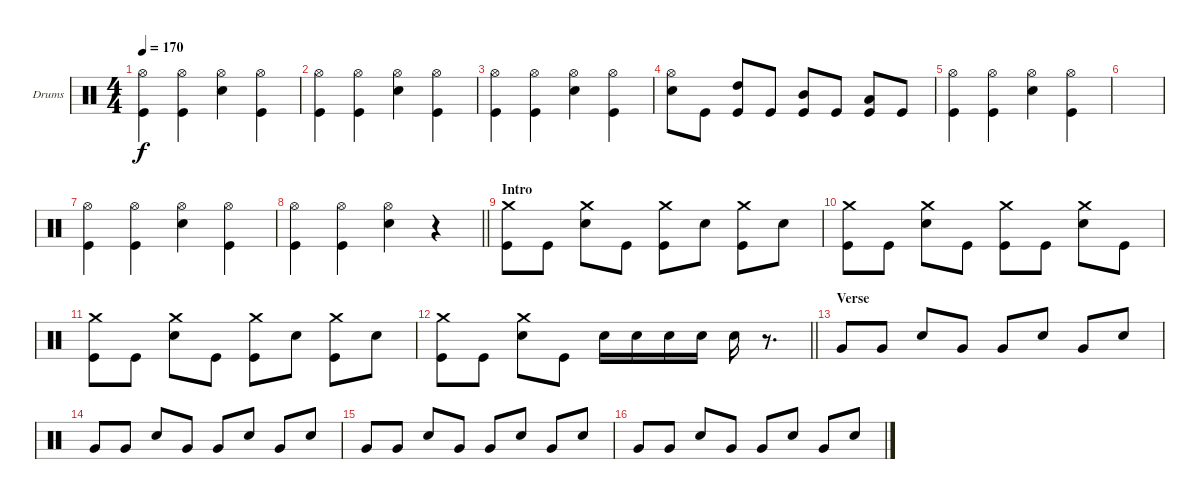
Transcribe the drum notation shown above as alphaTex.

\bracketExtendMode groupsimilarinstruments
\firstSystemTrackNameOrientation horizontal
\otherSystemsTrackNameOrientation horizontal
\track ("Drumkit" "Drums") {instrument percussion}
\staff {score}
\articulation defaults
\ts (4 4)
\tempo 170
\clef neutral
\ks c
("Hi-Hat (open)" "Kick (hit)").4{dy f} ("Hi-Hat (open)" "Kick (hit)").4 ("Hi-Hat (open)" "Snare (hit) 2").4 ("Hi-Hat (open)" "Kick (hit)").4 |
("Hi-Hat (open)" "Kick (hit)").4 ("Hi-Hat (open)" "Kick (hit)").4 ("Hi-Hat (open)" "Snare (hit) 2").4 ("Hi-Hat (open)" "Kick (hit)").4 |
("Hi-Hat (open)" "Kick (hit)").4 ("Hi-Hat (open)" "Kick (hit)").4 ("Hi-Hat (open)" "Snare (hit) 2").4 ("Hi-Hat (open)" "Kick (hit)").4 |
("Hi-Hat (open)" "Snare (hit) 2").8 "Kick (hit)".8 ("High Tom (hit)" "Kick (hit)").8 "Kick (hit)".8 ("Mid Tom (hit)" "Kick (hit)").8 "Kick (hit)".8 ("Low Tom (hit)" "Kick (hit)").8 "Kick (hit)".8 |
("Hi-Hat (open)" "Kick (hit)").4 ("Hi-Hat (open)" "Kick (hit)").4 ("Hi-Hat (open)" "Snare (hit) 2").4 ("Hi-Hat (open)" "Kick (hit)").4 |
|
("Hi-Hat (open)" "Kick (hit)").4 ("Hi-Hat (open)" "Kick (hit)").4 ("Hi-Hat (open)" "Snare (hit) 2").4 ("Hi-Hat (open)" "Kick (hit)").4 |
\barLineRight lightlight
("Hi-Hat (open)" "Kick (hit)").4 ("Hi-Hat (open)" "Kick (hit)").4 ("Hi-Hat (open)" "Snare (hit) 2").4 r.4 |
\section ("" "Intro")
("Crash medium (hit)" "Kick (hit)").8 "Kick (hit)".8 ("Crash medium (hit)" "Snare (hit) 2").8 "Kick (hit)".8 ("Crash medium (hit)" "Kick (hit)").8 "Snare (hit) 2".8 ("Crash medium (hit)" "Kick (hit)").8 "Snare (hit) 2".8 |
("Crash medium (hit)" "Kick (hit)").8 "Kick (hit)".8 ("Crash medium (hit)" "Snare (hit) 2").8 "Kick (hit)".8 ("Crash medium (hit)" "Kick (hit)").8 "Kick (hit)".8 ("Crash medium (hit)" "Snare (hit) 2").8 "Kick (hit)".8 |
("Crash medium (hit)" "Kick (hit)").8 "Kick (hit)".8 ("Crash medium (hit)" "Snare (hit) 2").8 "Kick (hit)".8 ("Crash medium (hit)" "Kick (hit)").8 "Snare (hit) 2".8 ("Crash medium (hit)" "Kick (hit)").8 "Snare (hit) 2".8 |
\barLineRight lightlight
("Crash medium (hit)" "Kick (hit)").8 "Kick (hit)".8 ("Crash medium (hit)" "Snare (hit) 2").8 "Kick (hit)".8 "Snare (hit) 2".16 "Snare (hit) 2".16 "Snare (hit) 2".16 "Snare (hit) 2".16 "Snare (hit) 2".16 r.8{d} |
\section ("" "Verse")
"Very Low Tom (hit)".8 "Very Low Tom (hit)".8 "Snare (hit) 2".8 "Very Low Tom (hit)".8 "Very Low Tom (hit)".8 "Snare (hit) 2".8 "Very Low Tom (hit)".8 "Snare (hit) 2".8 |
"Very Low Tom (hit)".8 "Very Low Tom (hit)".8 "Snare (hit) 2".8 "Very Low Tom (hit)".8 "Very Low Tom (hit)".8 "Snare (hit) 2".8 "Very Low Tom (hit)".8 "Snare (hit) 2".8 |
"Very Low Tom (hit)".8 "Very Low Tom (hit)".8 "Snare (hit) 2".8 "Very Low Tom (hit)".8 "Very Low Tom (hit)".8 "Snare (hit) 2".8 "Very Low Tom (hit)".8 "Snare (hit) 2".8 |
"Very Low Tom (hit)".8 "Very Low Tom (hit)".8 "Snare (hit) 2".8 "Very Low Tom (hit)".8 "Very Low Tom (hit)".8 "Snare (hit) 2".8 "Very Low Tom (hit)".8 "Snare (hit) 2".8
